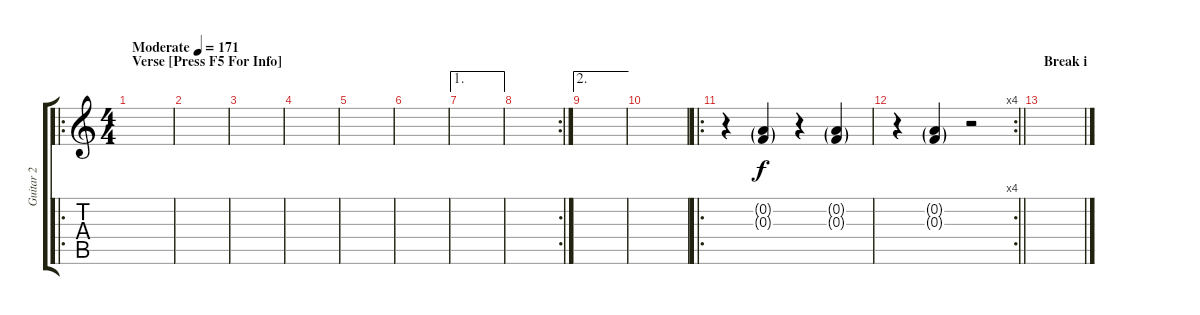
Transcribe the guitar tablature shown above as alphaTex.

\track ("Guitar 2" "Guitar 2") {instrument distortionguitar}
\staff {score tabs}
\tuning (D4 A3 F3 C3 G2 C2) {hide}
\ro
\ts (4 4)
\section ("" "Verse [Press F5 For Info]")
\tempo (171 "Moderate")
\clef g2
\ks c
|
|
|
|
|
|
\ae 1
|
\rc 2
|
\ae 2
|
|
\ro
r.4 (0.2{g} 0.3{g}).4 r.4 (0.2{g} 0.3{g}).4 |
\rc 4
\barLineRight lightlight
r.4 (0.2{g} 0.3{g}).4 r.2 |
\section ("" "Break i")
